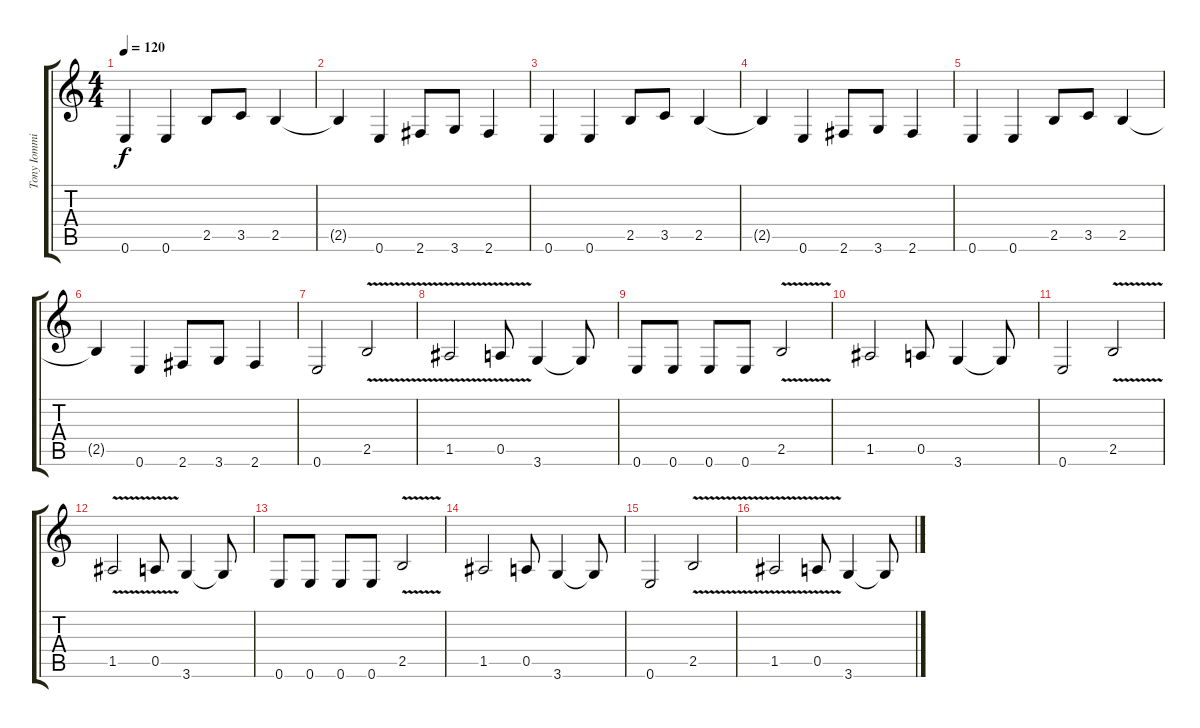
\track ("Tony Iommi" "Tony Iommi") {instrument distortionguitar}
\staff {score tabs}
\tuning (E4 B3 G3 D3 A2 E2) {hide}
\ts (4 4)
\tempo 120
\clef g2
\ks c
0.6.4{dy f} 0.6.4 2.5.8 3.5.8 2.5.4 |
2.5{t}.4 0.6.4 2.6.8 3.6.8 2.6.4 |
0.6.4 0.6.4 2.5.8 3.5.8 2.5.4 |
2.5{t}.4 0.6.4 2.6.8 3.6.8 2.6.4 |
0.6.4 0.6.4 2.5.8 3.5.8 2.5.4 |
2.5{t}.4 0.6.4 2.6.8 3.6.8 2.6.4 |
0.6.2{volume 10} 2.5{v}.2 |
1.5{v}.2 0.5{v}.8 3.6.4 3.6{t}.8 |
0.6.8 0.6.8 0.6.8 0.6.8 2.5{v}.2 |
1.5.2 0.5.8 3.6.4 3.6{t}.8 |
0.6.2{volume 7} 2.5{v}.2 |
1.5{v}.2 0.5{v}.8 3.6.4 3.6{t}.8 |
0.6.8 0.6.8 0.6.8 0.6.8 2.5{v}.2 |
1.5.2 0.5.8 3.6.4 3.6{t}.8 |
0.6.2{volume 4} 2.5{v}.2 |
1.5{v}.2 0.5{v}.8 3.6.4 3.6{t}.8
